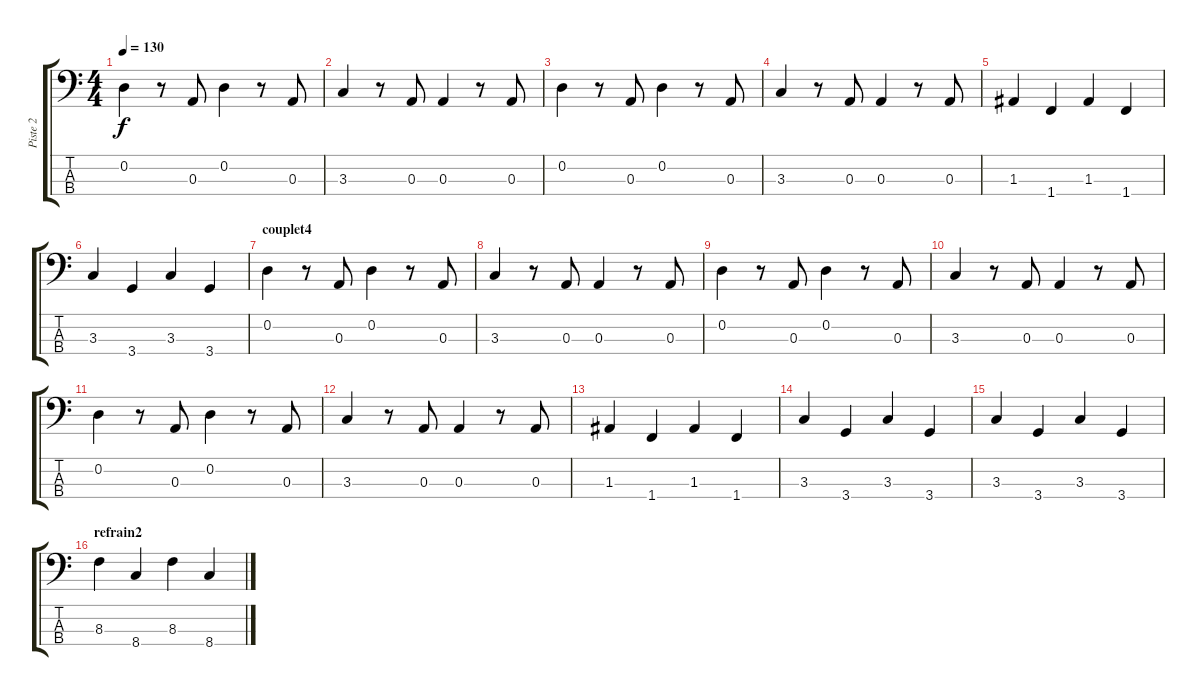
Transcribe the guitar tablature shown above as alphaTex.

\track ("Piste 2" "Piste 2") {instrument electricbassfinger}
\staff {score tabs}
\tuning (G2 D2 A1 E1) {hide}
\ts (4 4)
\tempo 130
\clef f4
\ks c
0.2.4{dy f} r.8 0.3.8 0.2.4 r.8 0.3.8 |
3.3.4 r.8 0.3.8 0.3.4 r.8 0.3.8 |
0.2.4 r.8 0.3.8 0.2.4 r.8 0.3.8 |
3.3.4 r.8 0.3.8 0.3.4 r.8 0.3.8 |
1.3.4 1.4.4 1.3.4 1.4.4 |
3.3.4 3.4.4 3.3.4 3.4.4 |
\section ("" "couplet4")
0.2.4 r.8 0.3.8 0.2.4 r.8 0.3.8 |
3.3.4 r.8 0.3.8 0.3.4 r.8 0.3.8 |
0.2.4 r.8 0.3.8 0.2.4 r.8 0.3.8 |
3.3.4 r.8 0.3.8 0.3.4 r.8 0.3.8 |
0.2.4 r.8 0.3.8 0.2.4 r.8 0.3.8 |
3.3.4 r.8 0.3.8 0.3.4 r.8 0.3.8 |
1.3.4 1.4.4 1.3.4 1.4.4 |
3.3.4 3.4.4 3.3.4 3.4.4 |
3.3.4 3.4.4 3.3.4 3.4.4 |
\section ("" "refrain2")
8.3.4 8.4.4 8.3.4 8.4.4
